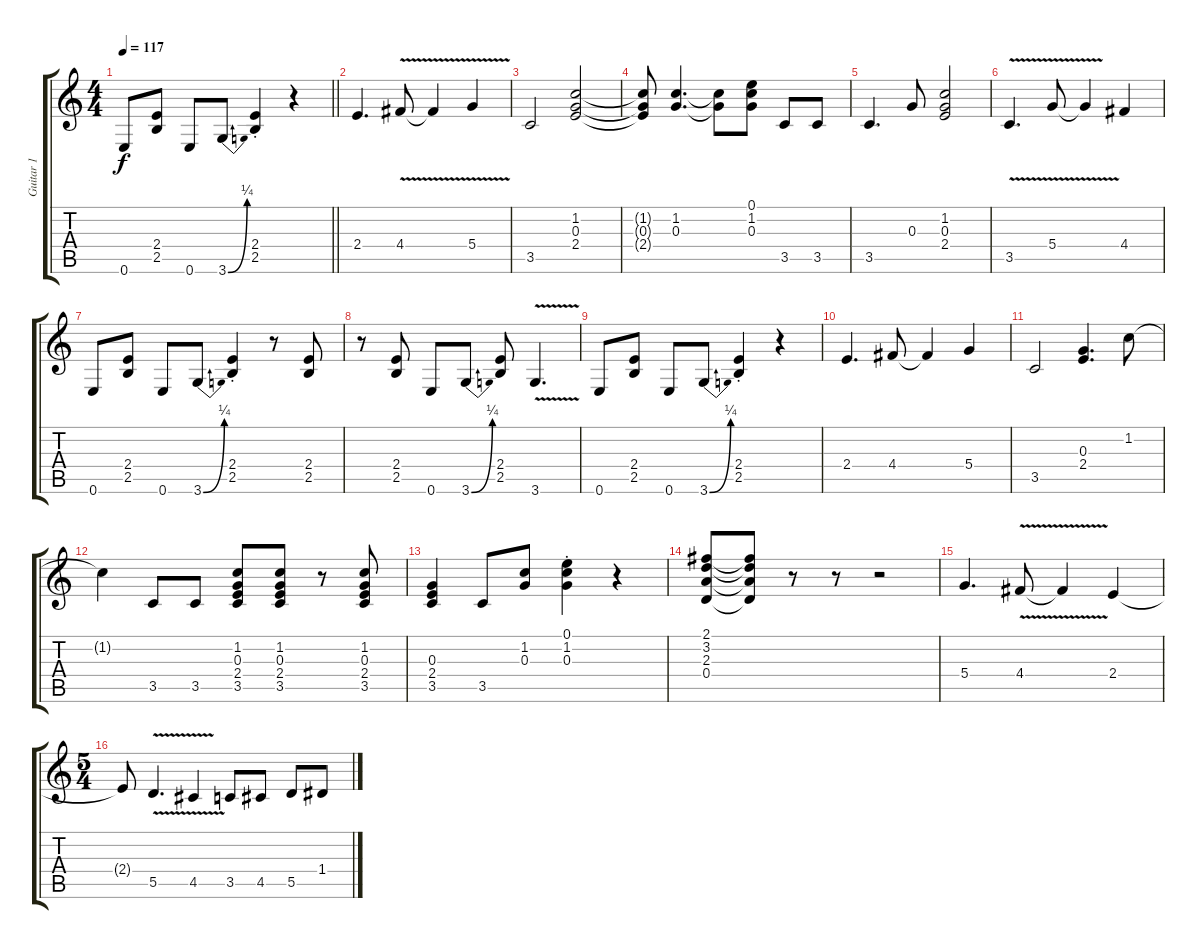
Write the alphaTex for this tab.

\track ("Guitar 1" "Guitar 1") {instrument electricguitarjazz}
\staff {score tabs}
\tuning (E4 B3 G3 D3 A2 E2) {hide}
\ts (4 4)
\tempo 117
\clef g2
\barLineRight lightlight
\ks c
0.6.8{dy f} (2.4 2.5).8 0.6.8 3.6{be (bend 0 0 60 1)}.8 (2.4{st} 2.5{st}).4 r.4 |
2.4.4{d} 4.4{v}.8 4.4{t}.4 5.4{v}.4 |
3.5.2 (1.2 0.3 2.4).2 |
(1.2{t} 0.3{t} 2.4{t}).8 (1.2 0.3).4{d} (1.2{t} 0.3{t}).8 (0.1 1.2 0.3).8 3.5.8 3.5.8 |
3.5.4{d} 0.3.8 (1.2 0.3 2.4).2 |
3.5{v}.4{d} 5.4{v}.8 5.4{t}.4 4.4.4 |
0.6.8 (2.4 2.5).8 0.6.8 3.6{be (bend 0 0 60 1)}.8 (2.4{st} 2.5{st}).4 r.8 (2.4 2.5).8 |
r.8 (2.4 2.5).8 0.6.8 3.6{be (bend 0 0 60 1)}.8 (2.4 2.5).8 3.6{v}.4{d} |
0.6.8 (2.4 2.5).8 0.6.8 3.6{be (bend 0 0 60 1)}.8 (2.4{st} 2.5{st}).4 r.4 |
2.4.4{d} 4.4.8 4.4{t}.4 5.4.4 |
3.5.2 (0.3 2.4).4{d} 1.2.8 |
1.2{t}.4 3.5.8 3.5.8 (1.2 0.3 2.4 3.5).8 (1.2 0.3 2.4 3.5).8 r.8 (1.2 0.3 2.4 3.5).8 |
(0.3 2.4 3.5).4 3.5.8 (1.2 0.3).8 (0.1{st} 1.2{st} 0.3{st}).4 r.4 |
(2.1 3.2 2.3 0.4).8 (2.1{t} 3.2{t} 2.3{t} 0.4{t}).8 r.8 r.8 r.2 |
5.4.4{d} 4.4{v}.8 4.4{t}.4 2.4.4 |
\ts (5 4)
2.4{t}.8 5.5{v}.4{d} 4.5{v}.4 3.5.8 4.5.8 5.5.8 1.4.8
